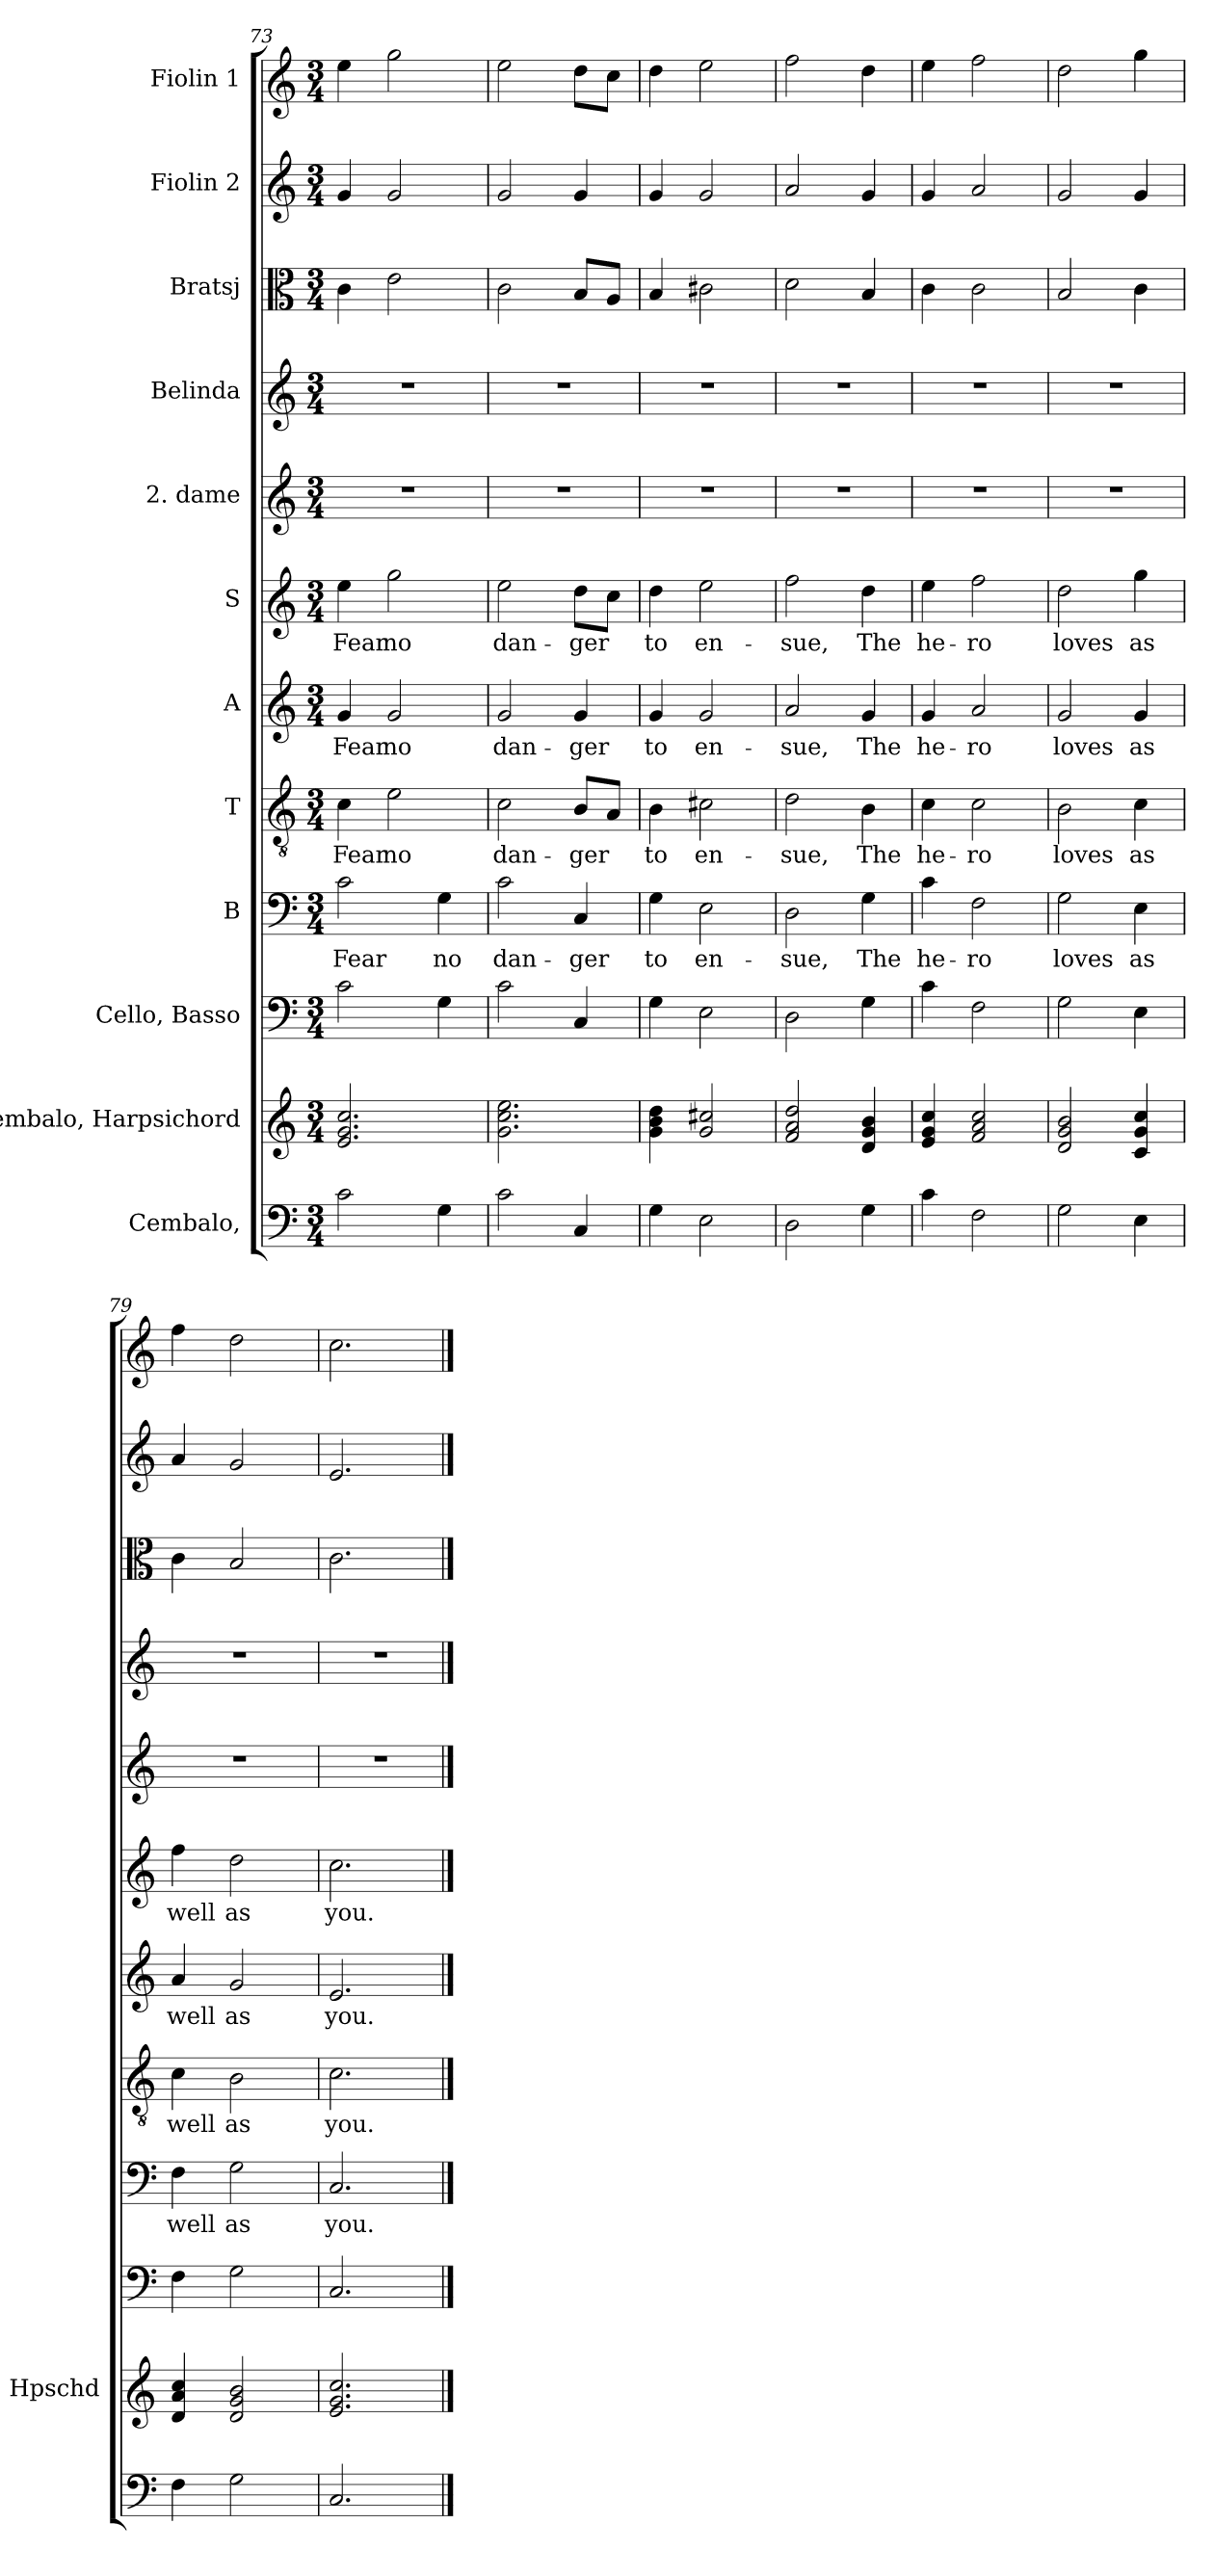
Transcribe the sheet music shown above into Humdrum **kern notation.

**kern	**kern	**kern	**kern	**text	**kern	**text	**kern	**text	**kern	**text	**kern	**kern	**kern	**kern	**kern
*part12	*part11	*part10	*part9	*part9	*part8	*part8	*part7	*part7	*part6	*part6	*part5	*part4	*part3	*part2	*part1
*staff12	*staff11	*staff10	*staff9	*staff9	*staff8	*staff8	*staff7	*staff7	*staff6	*staff6	*staff5	*staff4	*staff3	*staff2	*staff1
*I"Cembalo,	*I"Cembalo, Harpsichord	*I"Cello,  Basso	*I"B	*	*I"T	*	*I"A	*	*I"S	*	*I"2. dame	*I"Belinda	*I"Bratsj	*I"Fiolin 2	*I"Fiolin 1
*	*I'Hpschd	*	*	*	*	*	*	*	*	*	*	*	*	*	*
*clefF4	*clefG2	*clefF4	*clefF4	*	*clefGv2	*	*clefG2	*	*clefG2	*	*clefG2	*clefG2	*clefC3	*clefG2	*clefG2
*k[]	*k[]	*k[]	*k[]	*	*k[]	*	*k[]	*	*k[]	*	*k[]	*k[]	*k[]	*k[]	*k[]
*M3/4	*M3/4	*M3/4	*M3/4	*	*M3/4	*	*M3/4	*	*M3/4	*	*M3/4	*M3/4	*M3/4	*M3/4	*M3/4
=73	=73	=73	=73	=73	=73	=73	=73	=73	=73	=73	=73	=73	=73	=73	=73
!	!	!	!	!LO:LY:b	!	!LO:LY:b	!	!LO:LY:b	!	!LO:LY:b	!	!	!	!	!
2c\	2.e/ 2.g/ 2.cc/	2c\	2c\	Fear	4c\	Fear	4g/	Fear	4ee\	Fear	2.r	2.r	4c\	4g/	4ee\
!	!	!	!	!	!	!LO:LY:b	!	!LO:LY:b	!	!LO:LY:b	!	!	!	!	!
.	.	.	.	.	2e\	no	2g/	no	2gg\	no	.	.	2e\	2g/	2gg\
!	!	!	!	!LO:LY:b	!	!	!	!	!	!	!	!	!	!	!
4G\	.	4G\	4G\	no	.	.	.	.	.	.	.	.	.	.	.
=74	=74	=74	=74	=74	=74	=74	=74	=74	=74	=74	=74	=74	=74	=74	=74
!	!	!	!	!LO:LY:b	!	!LO:LY:b	!	!LO:LY:b	!	!LO:LY:b	!	!	!	!	!
2c\	2.g\ 2.cc\ 2.ee\	2c\	2c\	dan-	2c\	dan-	2g/	dan-	2ee\	dan-	2.r	2.r	2c\	2g/	2ee\
!	!	!	!	!LO:LY:b	!	!LO:LY:b	!	!LO:LY:b	!	!LO:LY:b	!	!	!	!	!
4C/	.	4C/	4C/	-ger	8B/L	-ger	4g/	-ger	8dd\L	-ger	.	.	8B/L	4g/	8dd\L
.	.	.	.	.	8A/J	.	.	.	8cc\J	.	.	.	8A/J	.	8cc\J
=75	=75	=75	=75	=75	=75	=75	=75	=75	=75	=75	=75	=75	=75	=75	=75
!	!	!	!	!LO:LY:b	!	!LO:LY:b	!	!LO:LY:b	!	!LO:LY:b	!	!	!	!	!
4G\	4g\ 4b\ 4dd\	4G\	4G\	to	4B\	to	4g/	to	4dd\	to	2.r	2.r	4B/	4g/	4dd\
!	!	!	!	!LO:LY:b	!	!LO:LY:b	!	!LO:LY:b	!	!LO:LY:b	!	!	!	!	!
2E\	2g/ 2cc#X/	2E\	2E\	en-	2c#X\	en-	2g/	en-	2ee\	en-	.	.	2c#X\	2g/	2ee\
=76	=76	=76	=76	=76	=76	=76	=76	=76	=76	=76	=76	=76	=76	=76	=76
!	!	!	!	!LO:LY:b	!	!LO:LY:b	!	!LO:LY:b	!	!LO:LY:b	!	!	!	!	!
2D\	2f/ 2a/ 2dd/	2D\	2D\	-sue,	2d\	-sue,	2a/	-sue,	2ff\	-sue,	2.r	2.r	2d\	2a/	2ff\
!	!	!	!	!LO:LY:b	!	!LO:LY:b	!	!LO:LY:b	!	!LO:LY:b	!	!	!	!	!
4G\	4d/ 4g/ 4b/	4G\	4G\	The	4B\	The	4g/	The	4dd\	The	.	.	4B/	4g/	4dd\
=77	=77	=77	=77	=77	=77	=77	=77	=77	=77	=77	=77	=77	=77	=77	=77
!	!	!	!	!LO:LY:b	!	!LO:LY:b	!	!LO:LY:b	!	!LO:LY:b	!	!	!	!	!
4c\	4e/ 4g/ 4cc/	4c\	4c\	he-	4c\	he-	4g/	he-	4ee\	he-	2.r	2.r	4c\	4g/	4ee\
!	!	!	!	!LO:LY:b	!	!LO:LY:b	!	!LO:LY:b	!	!LO:LY:b	!	!	!	!	!
2F\	2f/ 2a/ 2cc/	2F\	2F\	-ro	2c\	-ro	2a/	-ro	2ff\	-ro	.	.	2c\	2a/	2ff\
!!LO:PB:g=z
=78	=78	=78	=78	=78	=78	=78	=78	=78	=78	=78	=78	=78	=78	=78	=78
!	!	!	!	!LO:LY:b	!	!LO:LY:b	!	!LO:LY:b	!	!LO:LY:b	!	!	!	!	!
2G\	2d/ 2g/ 2b/	2G\	2G\	loves	2B\	loves	2g/	loves	2dd\	loves	2.r	2.r	2B/	2g/	2dd\
!	!	!	!	!LO:LY:b	!	!LO:LY:b	!	!LO:LY:b	!	!LO:LY:b	!	!	!	!	!
4E\	4c/ 4g/ 4cc/	4E\	4E\	as	4c\	as	4g/	as	4gg\	as	.	.	4c\	4g/	4gg\
=79	=79	=79	=79	=79	=79	=79	=79	=79	=79	=79	=79	=79	=79	=79	=79
!	!	!	!	!LO:LY:b	!	!LO:LY:b	!	!LO:LY:b	!	!LO:LY:b	!	!	!	!	!
4F\	4d/ 4a/ 4cc/	4F\	4F\	well	4c\	well	4a/	well	4ff\	well	2.r	2.r	4c\	4a/	4ff\
!	!	!	!	!LO:LY:b	!	!LO:LY:b	!	!LO:LY:b	!	!LO:LY:b	!	!	!	!	!
2G\	2d/ 2g/ 2b/	2G\	2G\	as	2B\	as	2g/	as	2dd\	as	.	.	2B/	2g/	2dd\
=80	=80	=80	=80	=80	=80	=80	=80	=80	=80	=80	=80	=80	=80	=80	=80
!	!	!	!	!LO:LY:b	!	!LO:LY:b	!	!LO:LY:b	!	!LO:LY:b	!	!	!	!	!
2.C/	2.e/ 2.g/ 2.cc/	2.C/	2.C/	you.	2.c\	you.	2.e/	you.	2.cc\	you.	2.r	2.r	2.c\	2.e/	2.cc\
==	==	==	==	==	==	==	==	==	==	==	==	==	==	==	==
*-	*-	*-	*-	*-	*-	*-	*-	*-	*-	*-	*-	*-	*-	*-	*-
